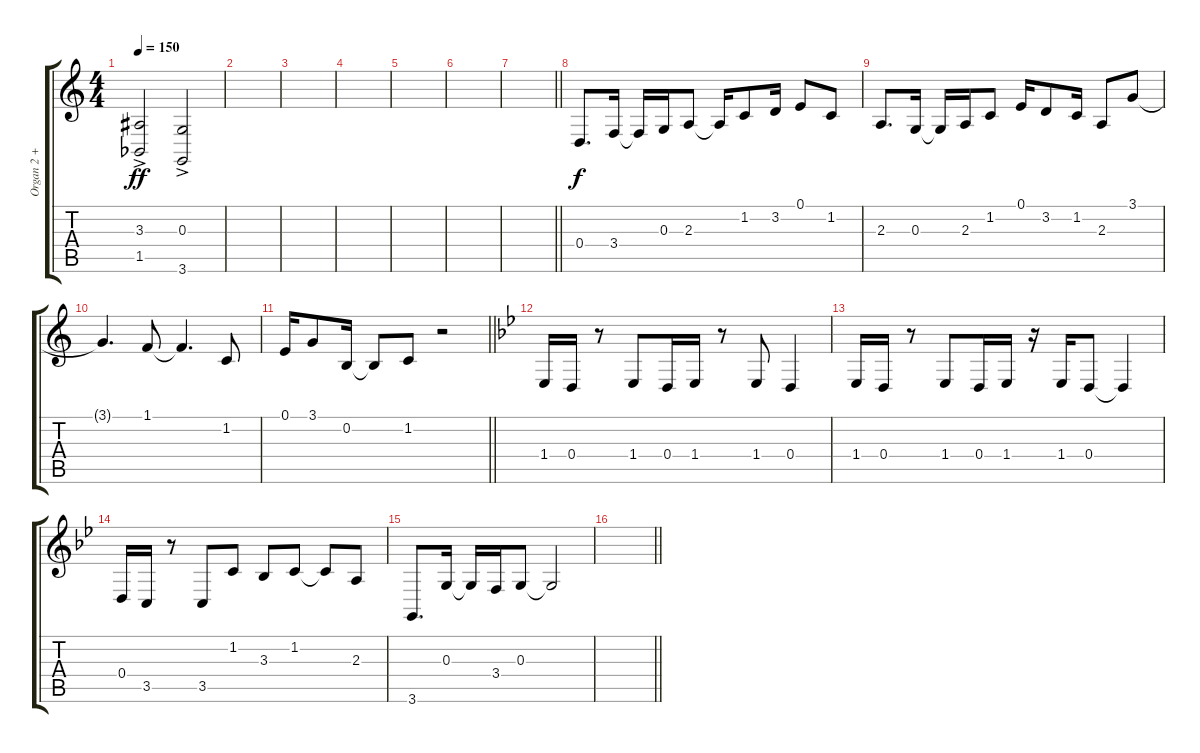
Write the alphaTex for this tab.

\track ("Organ 2 + Piano 2" "Organ 2 + ") {instrument percussiveorgan}
\staff {score tabs}
\tuning (E4 B3 G3 D3 A2 E2) {hide}
\ts (4 4)
\tempo 150
\clef g2
\ks c
(3.3{ac} 1.5{ac acc b}).2{dy ff} (0.3{ac} 3.6{ac}).2 |
|
|
|
|
|
\barLineRight lightlight
|
0.4.8{d dy f instrument percussiveorgan} 3.4.16 3.4{t}.16 0.3.16 2.3.8 2.3{t}.16 1.2.8 3.2.16 0.1.8 1.2.8 |
2.3.8{d} 0.3.16 0.3{t}.16 2.3.16 1.2.8 0.1.16 3.2.8 1.2.16 2.3.8 3.1.8 |
3.1{t}.4{d} 1.1.8 1.1{t}.4{d} 1.2.8 |
\barLineRight lightlight
0.1.16 3.1.8 0.2.16 0.2{t}.8 1.2.8 r.2 |
\ks bb
1.4.16 0.4.16 r.8 1.4.8 0.4.16 1.4.16 r.8 1.4.8 0.4.4 |
1.4.16 0.4.16 r.8 1.4.8 0.4.16 1.4.16 r.16 1.4.16 0.4.8 0.4{t}.4 |
0.4.16 3.5.16 r.8 3.5.8 1.2.8 3.3.8 1.2.8 1.2{t}.8 2.3.8 |
3.6.8{d} 0.3.16 0.3{t}.16 3.4.16 0.3.8 0.3{t}.2 |
\barLineRight lightlight
